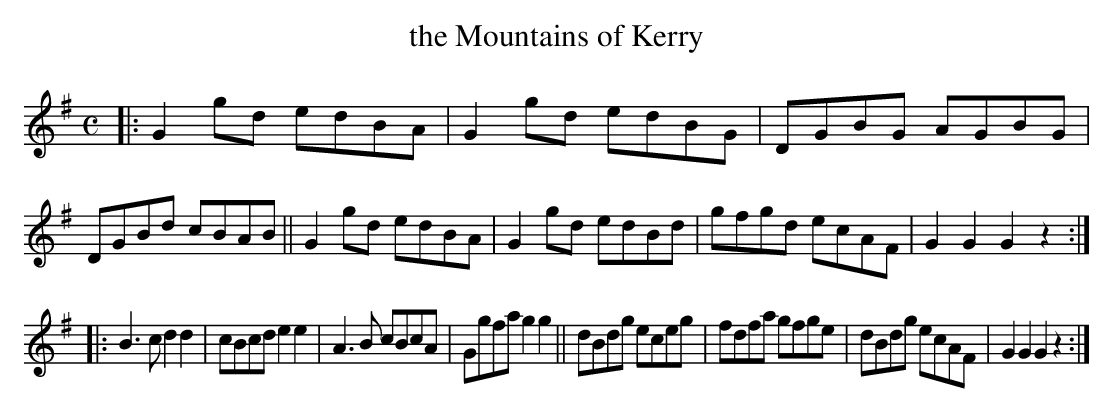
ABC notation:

X:1
T: the Mountains of Kerry
M: C
L: 1/8
K: G
|:\
G2gd edBA | G2gd edBG | DGBG AGBG | DGBd cBAB ||\
G2gd edBA | G2gd edBd | gfgd ecAF | G2G2 G2z2 :|
|:\
B3c d2d2 | cBcd e2e2 | A3B cBcA | Ggfa g2g2 ||\
dBdg eceg | fdfa gfge | dBdg ecAF | G2G2 G2z2 :|
